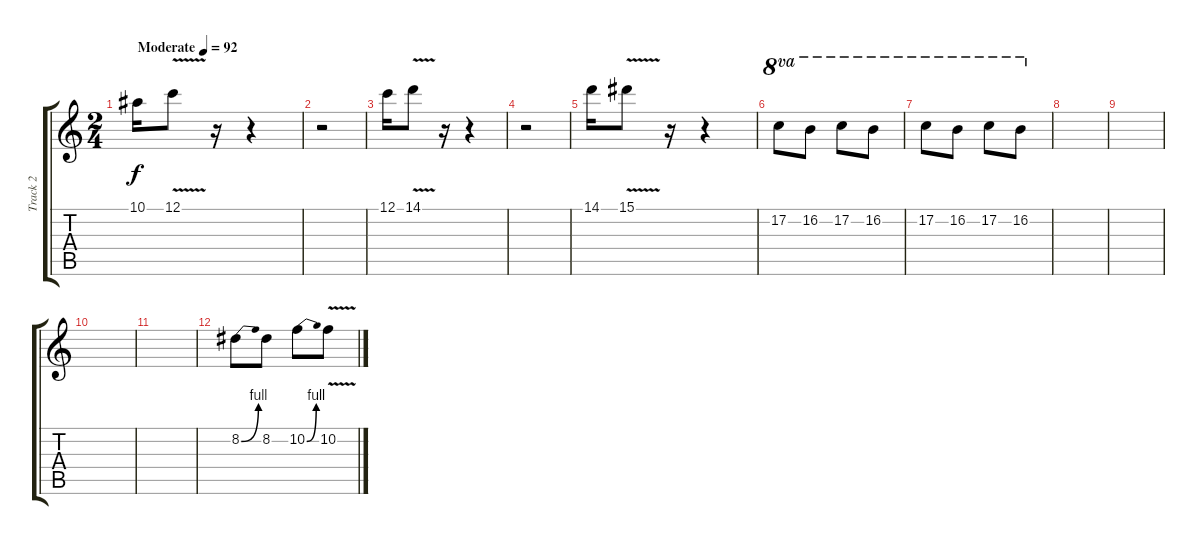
\track ("Track 2" "Track 2") {instrument distortionguitar}
\staff {score tabs}
\tuning (C4 G3 Eb3 Bb2 F2 C2) {hide}
\ts (2 4)
\tempo (92 "Moderate")
\clef g2
\ks c
10.1.16{dy f instrument distortionguitar} 12.1{v}.8 r.16 r.4 |
r.2 |
12.1.16 14.1{v}.8 r.16 r.4 |
r.2 |
14.1.16 15.1{v}.8 r.16 r.4 |
17.2.8{ot 8va} 16.2.8{ot 8va} 17.2.8{ot 8va} 16.2.8{ot 8va} |
17.2.8{ot 8va} 16.2.8{ot 8va} 17.2.8{ot 8va} 16.2.8{ot 8va} |
|
|
|
|
8.2{be (bend 0 0 60 4)}.8 8.2.8 10.2{be (bend 0 0 60 4)}.8 10.2{v}.8
